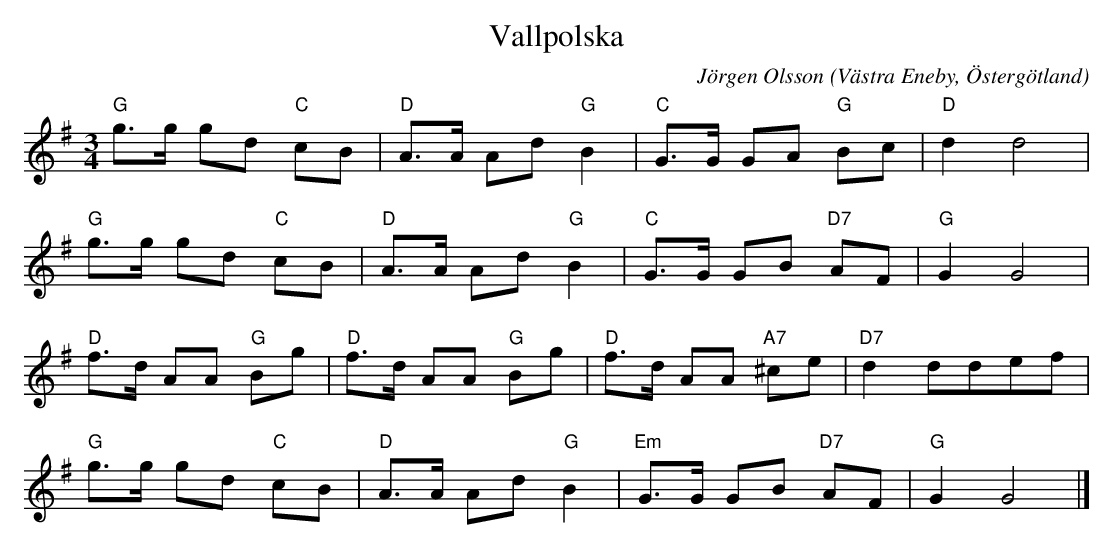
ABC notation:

X:1
T:Vallpolska
C:Jörgen Olsson
O:Västra Eneby, Östergötland
M:3/4
L:1/8
K:G
V:1
"G"g>g gd "C" cB| "D"A>A Ad "G"B2| "C"G>G GA "G" Bc|"D"d2 d4|
"G"g>g gd "C" cB| "D"A>A Ad "G"B2| "C"G>G GB "D7" AF|"G"G2 G4|
"D"f>d AA "G" Bg| "D"f>d AA "G" Bg| "D"f>d AA "A7" ^ce|"D7"d2 ddef|
"G"g>g gd "C" cB| "D"A>A Ad "G"B2| "Em"G>G GB "D7" AF|"G"G2 G4|]
